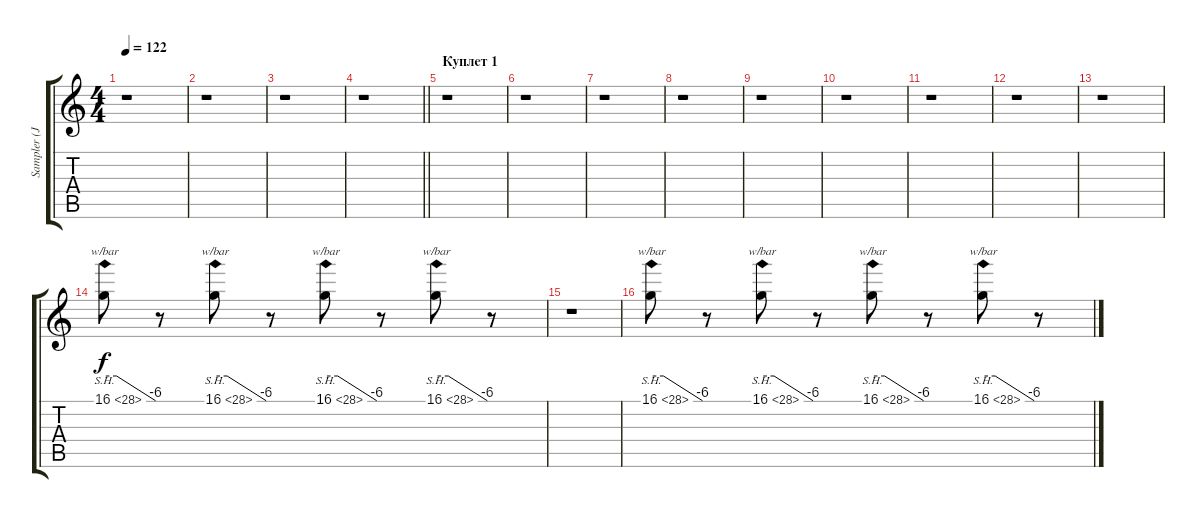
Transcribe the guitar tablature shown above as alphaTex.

\track ("Sampler (Joseph Hahn)" "Sampler (J") {instrument lead8bassandlead}
\staff {score tabs}
\tuning (Eb4 Bb3 Gb3 Db3 Ab2 Db2) {hide}
\ts (4 4)
\tempo 122
\clef g2
\ks c
r.1{dy f} |
r.1 |
r.1 |
\barLineRight lightlight
r.1 |
\section ("" "Куплет 1")
r.1 |
r.1 |
r.1 |
r.1 |
r.1 |
r.1 |
r.1 |
r.1 |
r.1 |
16.1{sh 12}.8{tbe (custom default 0 0 14 0 60 -24) volume 0} r.8 16.1{sh 12}.8{tbe (custom default 0 0 14 0 60 -24)} r.8 16.1{sh 12}.8{tbe (custom default 0 0 14 0 60 -24)} r.8 16.1{sh 12}.8{tbe (custom default 0 0 14 0 60 -24)} r.8 |
r.1{volume 11} |
16.1{sh 12}.8{tbe (custom default 0 0 14 0 60 -24) volume 0} r.8 16.1{sh 12}.8{tbe (custom default 0 0 14 0 60 -24)} r.8 16.1{sh 12}.8{tbe (custom default 0 0 14 0 60 -24)} r.8 16.1{sh 12}.8{tbe (custom default 0 0 14 0 60 -24)} r.8
